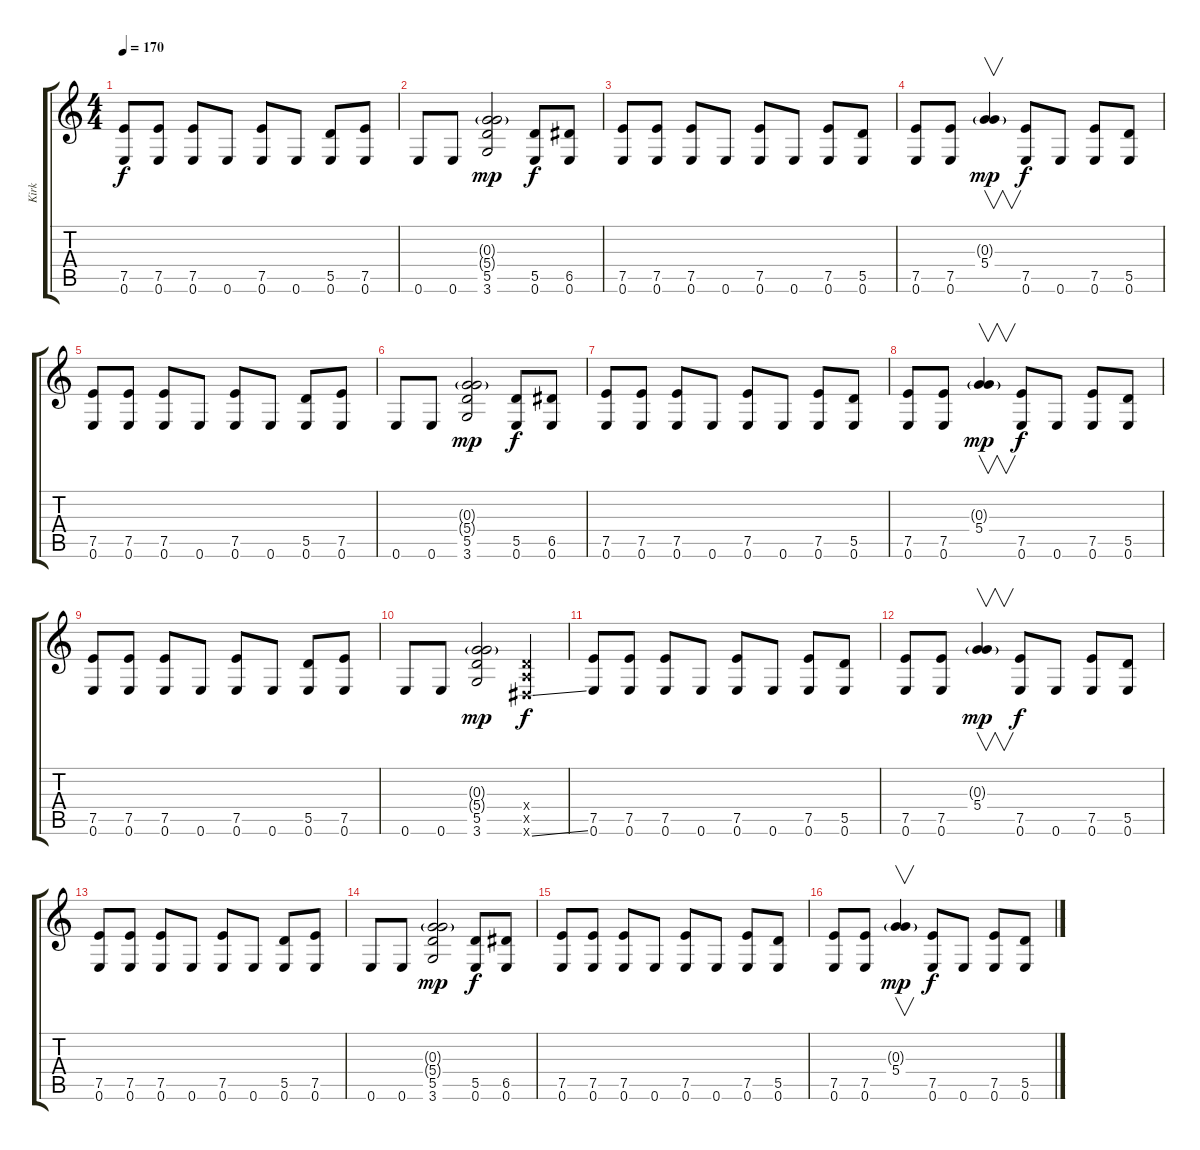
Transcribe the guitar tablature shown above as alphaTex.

\track ("Kirk" "Kirk") {instrument distortionguitar}
\staff {score tabs}
\tuning (E4 B3 G3 D3 A2 E2) {hide}
\ts (4 4)
\tempo 170
\clef g2
\ks c
(7.5 0.6).8{dy f} (7.5 0.6).8 (7.5 0.6).8 0.6.8 (7.5 0.6).8 0.6.8 (5.5 0.6).8 (7.5 0.6).8 |
0.6.8 0.6.8 (0.3{g} 5.4{g} 5.5 3.6).2{dy mp} (5.5 0.6).8{dy f} (6.5 0.6).8 |
(7.5 0.6).8 (7.5 0.6).8 (7.5 0.6).8 0.6.8 (7.5 0.6).8 0.6.8 (7.5 0.6).8 (5.5 0.6).8 |
(7.5 0.6).8 (7.5 0.6).8 (0.3{g} 5.4).4{v dy mp} (7.5 0.6).8{dy f} 0.6.8 (7.5 0.6).8 (5.5 0.6).8 |
(7.5 0.6).8 (7.5 0.6).8 (7.5 0.6).8 0.6.8 (7.5 0.6).8 0.6.8 (5.5 0.6).8 (7.5 0.6).8 |
0.6.8 0.6.8 (0.3{g} 5.4{g} 5.5 3.6).2{dy mp} (5.5 0.6).8{dy f} (6.5 0.6).8 |
(7.5 0.6).8 (7.5 0.6).8 (7.5 0.6).8 0.6.8 (7.5 0.6).8 0.6.8 (7.5 0.6).8 (5.5 0.6).8 |
(7.5 0.6).8 (7.5 0.6).8 (0.3{g} 5.4).4{v dy mp} (7.5 0.6).8{dy f} 0.6.8 (7.5 0.6).8 (5.5 0.6).8 |
(7.5 0.6).8 (7.5 0.6).8 (7.5 0.6).8 0.6.8 (7.5 0.6).8 0.6.8 (5.5 0.6).8 (7.5 0.6).8 |
0.6.8 0.6.8 (0.3{g} 5.4{g} 5.5 3.6).2{dy mp} (0.4{x} 0.5{x} -1.6{ss x}).4{dy f} |
(7.5 0.6).8 (7.5 0.6).8 (7.5 0.6).8 0.6.8 (7.5 0.6).8 0.6.8 (7.5 0.6).8 (5.5 0.6).8 |
(7.5 0.6).8 (7.5 0.6).8 (0.3{g} 5.4).4{v dy mp} (7.5 0.6).8{dy f} 0.6.8 (7.5 0.6).8 (5.5 0.6).8 |
(7.5 0.6).8 (7.5 0.6).8 (7.5 0.6).8 0.6.8 (7.5 0.6).8 0.6.8 (5.5 0.6).8 (7.5 0.6).8 |
0.6.8 0.6.8 (0.3{g} 5.4{g} 5.5 3.6).2{dy mp} (5.5 0.6).8{dy f} (6.5 0.6).8 |
(7.5 0.6).8 (7.5 0.6).8 (7.5 0.6).8 0.6.8 (7.5 0.6).8 0.6.8 (7.5 0.6).8 (5.5 0.6).8 |
(7.5 0.6).8 (7.5 0.6).8 (0.3{g} 5.4).4{v dy mp} (7.5 0.6).8{dy f} 0.6.8 (7.5 0.6).8 (5.5 0.6).8
